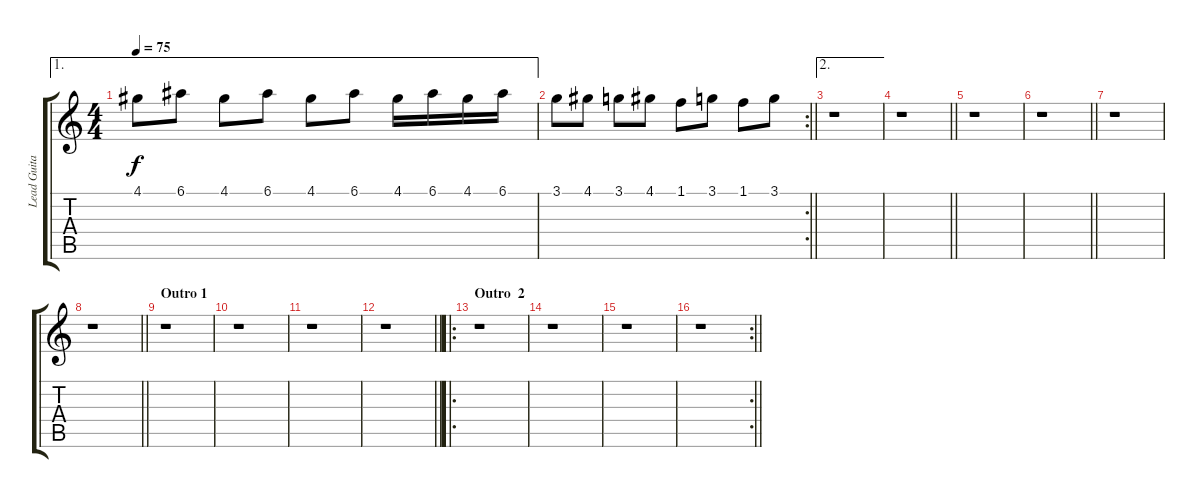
\track ("Lead Guitar" "Lead Guita") {instrument overdrivenguitar}
\staff {score tabs}
\tuning (E4 B3 G3 D3 A2 E2) {hide}
\ae 1
\ts (4 4)
\tempo 75
\clef g2
\ks c
4.1.8{dy f} 6.1.8 4.1.8 6.1.8 4.1.8 6.1.8 4.1.16 6.1.16 4.1.16 6.1.16 |
\rc 2
\barLineRight lightlight
3.1.8 4.1.8 3.1.8 4.1.8 1.1.8 3.1.8 1.1.8 3.1.8 |
\ae 2
r.1 |
\barLineRight lightlight
r.1 |
r.1 |
\barLineRight lightlight
r.1 |
r.1 |
\barLineRight lightlight
r.1 |
\section ("" "Outro 1")
r.1 |
r.1 |
r.1 |
\barLineRight lightlight
r.1 |
\ro
\section ("" "Outro  2")
r.1 |
r.1 |
r.1 |
\rc 2
\barLineRight lightlight
r.1
